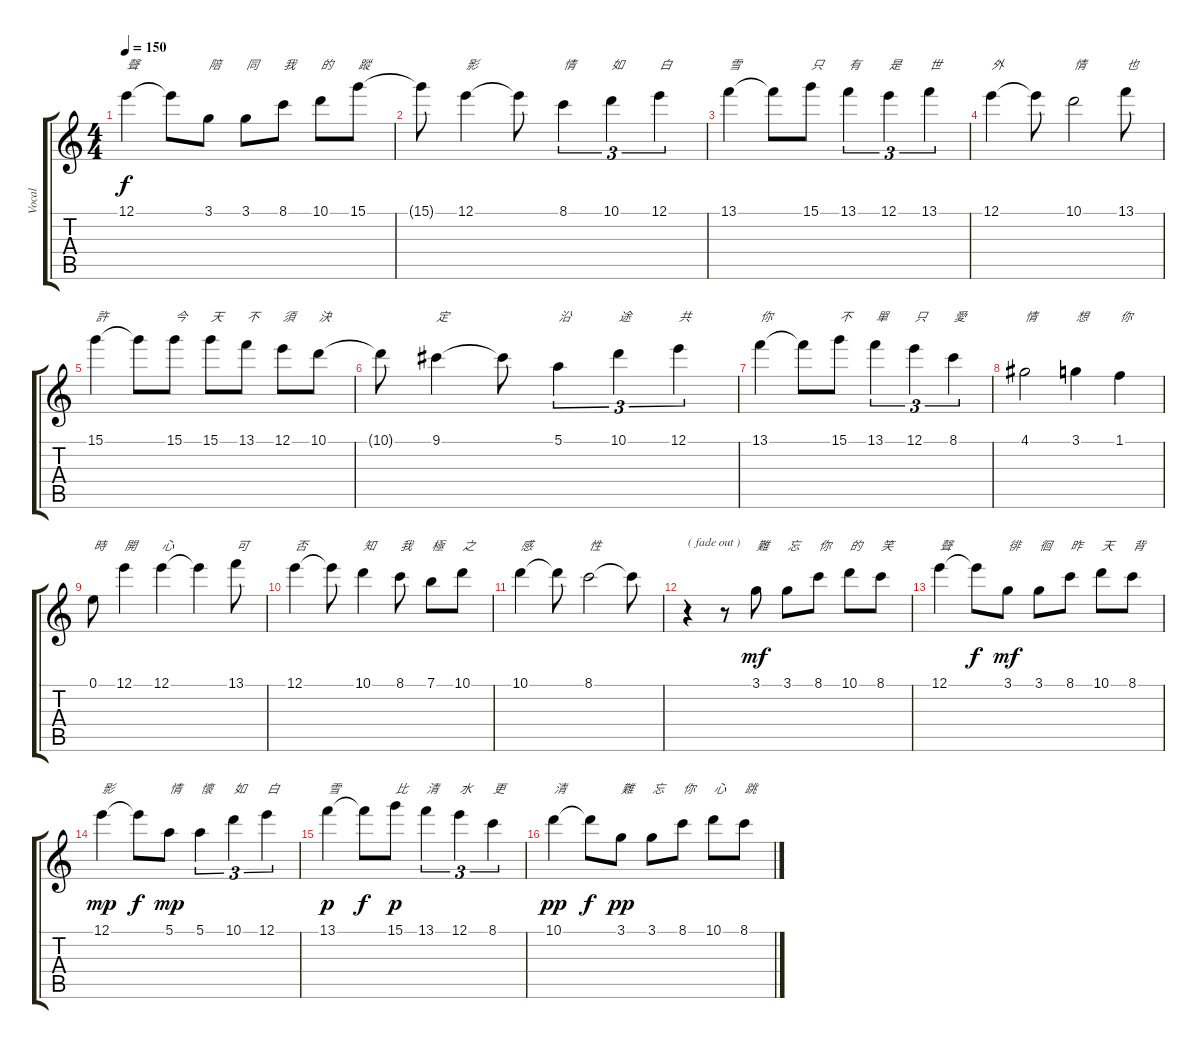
\track ("Vocal" "Vocal") {instrument electricguitarjazz}
\staff {score tabs}
\tuning (E4 B3 G3 D3 A2 E2) {hide}
\ts (4 4)
\tempo 150
\clef g2
\ks c
12.1.4{txt "聲" dy f} 12.1{t}.8 3.1.8{txt "陪"} 3.1.8{txt "同"} 8.1.8{txt "我"} 10.1.8{txt "的"} 15.1.8{txt "蹤"} |
15.1{t}.8 12.1.4{txt "影"} 12.1{t}.8 8.1.4{tu (3 2) txt "情"} 10.1.4{tu (3 2) txt "如"} 12.1.4{tu (3 2) txt "白"} |
13.1.4{txt "雪"} 13.1{t}.8 15.1.8{txt "只"} 13.1.4{tu (3 2) txt "有"} 12.1.4{tu (3 2) txt "是"} 13.1.4{tu (3 2) txt "世"} |
12.1.4{txt "外"} 12.1{t}.8 10.1.2{txt "情"} 13.1.8{txt "也"} |
15.1.4{txt "許"} 15.1{t}.8 15.1.8{txt "今"} 15.1.8{txt "天"} 13.1.8{txt "不"} 12.1.8{txt "須"} 10.1.8{txt "決"} |
10.1{t}.8 9.1.4{txt "定"} 9.1{t}.8 5.1.4{tu (3 2) txt "沿"} 10.1.4{tu (3 2) txt "途"} 12.1.4{tu (3 2) txt "共"} |
13.1.4{txt "你"} 13.1{t}.8 15.1.8{txt "不"} 13.1.4{tu (3 2) txt "單"} 12.1.4{tu (3 2) txt "只"} 8.1.4{tu (3 2) txt "愛"} |
4.1.2{txt "情"} 3.1.4{txt "想"} 1.1.4{txt "你"} |
0.1.8{txt "時"} 12.1.4{txt "開"} 12.1.4{txt "心"} 12.1{t}.4 13.1.8{txt "可"} |
12.1.4{txt "否"} 12.1{t}.8 10.1.4{txt "知"} 8.1.8{txt "我"} 7.1.8{txt "極"} 10.1.8{txt "之"} |
10.1.4{txt "感"} 10.1{t}.8 8.1.2{txt "性"} 8.1{t}.8 |
r.4{txt "( fade out )"} r.8 3.1.8{txt "難" dy mf} 3.1.8{txt "忘"} 8.1.8{txt "你"} 10.1.8{txt "的"} 8.1.8{txt "笑"} |
12.1.4{txt "聲"} 12.1{t}.8{dy f} 3.1.8{txt "徘" dy mf} 3.1.8{txt "徊"} 8.1.8{txt "昨"} 10.1.8{txt "天"} 8.1.8{txt "背"} |
12.1.4{txt "影" dy mp} 12.1{t}.8{dy f} 5.1.8{txt "情" dy mp} 5.1.4{tu (3 2) txt "懷"} 10.1.4{tu (3 2) txt "如"} 12.1.4{tu (3 2) txt "白"} |
13.1.4{txt "雪" dy p} 13.1{t}.8{dy f} 15.1.8{txt "比" dy p} 13.1.4{tu (3 2) txt "清"} 12.1.4{tu (3 2) txt "水"} 8.1.4{tu (3 2) txt "更"} |
10.1.4{txt "清" dy pp} 10.1{t}.8{dy f} 3.1.8{txt "難" dy pp} 3.1.8{txt "忘"} 8.1.8{txt "你"} 10.1.8{txt "心"} 8.1.8{txt "跳"}
